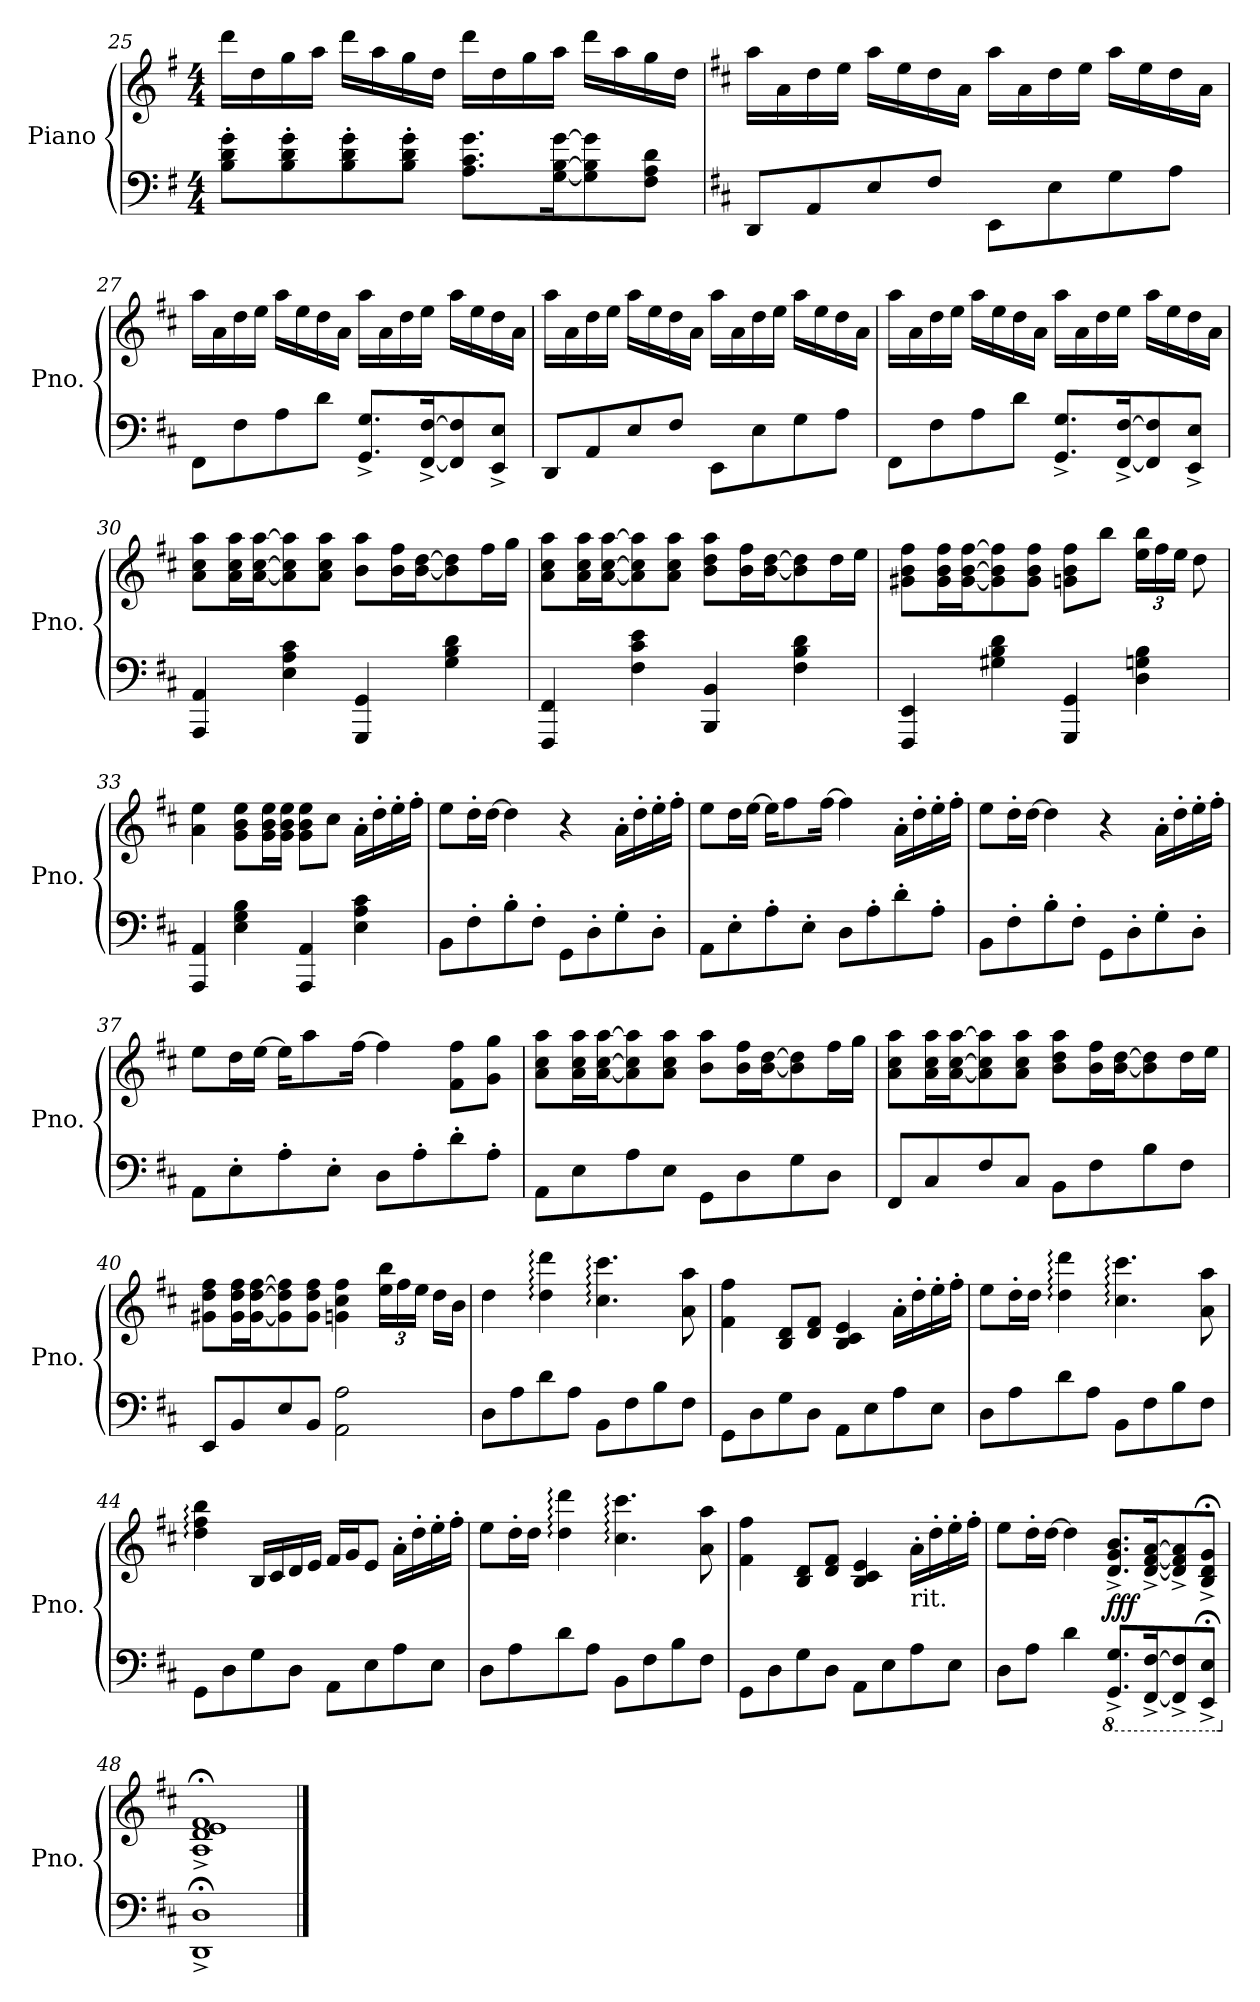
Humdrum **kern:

**kern	**kern	**dynam
*part1	*part1	*part1
*staff2	*staff1	*staff1/2
*I"Piano	*	*
*I'Pno.	*	*
!!LO:PB:g=z
*clefF4	*clefG2	*
*k[f#]	*k[f#]	*
*G:	*G:	*
*M4/4	*M4/4	*
=25	=25	=25
8B\' 8d\' 8g\'L	16ddd\LL	.
.	16dd\	.
8B\' 8d\' 8g\'	16gg\	.
.	16aa\JJ	.
8B\' 8d\' 8g\'	16ddd\LL	.
.	16aa\	.
8B\' 8d\' 8g\'J	16gg\	.
.	16dd\JJ	.
8.A\ 8.c\ 8.g\L	16ddd\LL	.
.	16dd\	.
.	16gg\	.
[16G\ [16B\ [16g\K	16aa\JJ	.
8G\] 8B\] 8g\]	16ddd\LL	.
.	16aa\	.
8F#\ 8A\ 8d\J	16gg\	.
.	16dd\JJ	.
=26	=26	=26
*k[f#c#]	*k[f#c#]	*
*D:	*D:	*
8DD/L	16aa\LL	.
.	16a\	.
8AA/	16dd\	.
.	16ee\JJ	.
8E/	16aa\LL	.
.	16ee\	.
8F#/J	16dd\	.
.	16a\JJ	.
8EE\L	16aa\LL	.
.	16a\	.
8E\	16dd\	.
.	16ee\JJ	.
8G\	16aa\LL	.
.	16ee\	.
8A\J	16dd\	.
.	16a\JJ	.
!!LO:LB:g=z
=27	=27	=27
8FF#\L	16aa\LL	.
.	16a\	.
8F#\	16dd\	.
.	16ee\JJ	.
8A\	16aa\LL	.
.	16ee\	.
8d\J	16dd\	.
.	16a\JJ	.
8.GG/^ 8.G/^L	16aa\LL	.
.	16a\	.
.	16dd\	.
[16FF#/^ [16F#/^K	16ee\JJ	.
8FF#/] 8F#/]	16aa\LL	.
.	16ee\	.
8EE/^ 8E/^J	16dd\	.
.	16a\JJ	.
=28	=28	=28
8DD/L	16aa\LL	.
.	16a\	.
8AA/	16dd\	.
.	16ee\JJ	.
8E/	16aa\LL	.
.	16ee\	.
8F#/J	16dd\	.
.	16a\JJ	.
8EE\L	16aa\LL	.
.	16a\	.
8E\	16dd\	.
.	16ee\JJ	.
8G\	16aa\LL	.
.	16ee\	.
8A\J	16dd\	.
.	16a\JJ	.
!!LO:LB:g=z
=29	=29	=29
8FF#\L	16aa\LL	.
.	16a\	.
8F#\	16dd\	.
.	16ee\JJ	.
8A\	16aa\LL	.
.	16ee\	.
8d\J	16dd\	.
.	16a\JJ	.
8.GG/^ 8.G/^L	16aa\LL	.
.	16a\	.
.	16dd\	.
[16FF#/^ [16F#/^K	16ee\JJ	.
8FF#/] 8F#/]	16aa\LL	.
.	16ee\	.
8EE/^ 8E/^J	16dd\	.
.	16a\JJ	.
=30	=30	=30
4AAA/ 4AA/	8a\ 8cc#\ 8aa\L	.
.	16a\ 16cc#\ 16aa\L	.
.	[16a\ [16cc#\ [16aa\J	.
4E\ 4A\ 4c#\	8a\] 8cc#\] 8aa\]	.
.	8a\ 8cc#\ 8aa\J	.
4GGG/ 4GG/	8b\ 8aa\L	.
.	16b\ 16ff#\L	.
.	[16b\ [16dd\J	.
4G\ 4B\ 4d\	8b\] 8dd\]	.
.	16ff#\L	.
.	16gg\JJ	.
=31	=31	=31
4FFF#/ 4FF#/	8a\ 8cc#\ 8aa\L	.
.	16a\ 16cc#\ 16aa\L	.
.	[16a\ [16cc#\ [16aa\J	.
4F#\ 4c#\ 4e\	8a\] 8cc#\] 8aa\]	.
.	8a\ 8cc#\ 8aa\J	.
4BBB/ 4BB/	8b\ 8dd\ 8aa\L	.
.	16b\ 16ff#\L	.
.	[16b\ [16dd\J	.
4F#\ 4B\ 4d\	8b\] 8dd\]	.
.	16dd\L	.
.	16ee\JJ	.
!!LO:LB:g=z
=32	=32	=32
4FFF#/ 4EE/	8g#X\ 8b\ 8ff#\L	.
.	16g#\ 16b\ 16ff#\L	.
.	[16g#\ [16b\ [16ff#\J	.
4G#X\ 4B\ 4d\	8g#\] 8b\] 8ff#\]	.
.	8g#\ 8b\ 8ff#\J	.
4GGG/ 4GG/	8gn\ 8b\ 8ff#\L	.
.	8bb\J	.
*	*Xbrackettup	*
4D\ 4Gn\ 4B\	24ee\ 24bb\LL	.
.	24ff#\	.
.	24ee\JJ	.
.	8dd\	.
=33	=33	=33
4AAA/ 4AA/	4a\ 4ee\	.
4E\ 4G\ 4B\	8g\ 8b\ 8ee\L	.
.	16g\ 16b\ 16ee\L	.
.	16g\ 16b\ 16ee\JJ	.
4AAA/ 4AA/	8g\ 8b\ 8ee\L	.
.	8cc#\J	.
4E\ 4A\ 4c#\	16a'\LL	.
.	16dd'\	.
.	16ee'\	.
.	16ff#'\JJ	.
=34	=34	=34
8BB\L	8ee\L	.
8F#'\	16dd'\L	.
.	[16dd\JJ	.
8B'\	4dd\]	.
8F#'\J	.	.
8GG\L	4r	.
8D'\	.	.
8G'\	16a'\LL	.
.	16dd'\	.
8D'\J	16ee'\	.
.	16ff#'\JJ	.
!!LO:LB:g=z
=35	=35	=35
8AA\L	8ee\L	.
8E'\	16dd\L	.
.	[16ee\JJ	.
8A'\	16ee\KL]	.
.	8ff#\	.
8E'\J	.	.
.	[16ff#\Jk	.
8D\L	4ff#\]	.
8A'\	.	.
8d'\	16a'\LL	.
.	16dd'\	.
8A'\J	16ee'\	.
.	16ff#'\JJ	.
=36	=36	=36
8BB\L	8ee\L	.
8F#'\	16dd'\L	.
.	[16dd\JJ	.
8B'\	4dd\]	.
8F#'\J	.	.
8GG\L	4r	.
8D'\	.	.
8G'\	16a'\LL	.
.	16dd'\	.
8D'\J	16ee'\	.
.	16ff#'\JJ	.
=37	=37	=37
8AA\L	8ee\L	.
8E'\	16dd\L	.
.	[16ee\JJ	.
8A'\	16ee\KL]	.
.	8aa\	.
8E'\J	.	.
.	[16ff#\Jk	.
8D\L	4ff#\]	.
8A'\	.	.
8d'\	8f#\ 8ff#\L	.
8A'\J	8g\ 8gg\J	.
!!LO:PB:g=z
=38	=38	=38
8AA\L	8a\ 8cc#\ 8aa\L	.
8E\	16a\ 16cc#\ 16aa\L	.
.	[16a\ [16cc#\ [16aa\J	.
8A\	8a\] 8cc#\] 8aa\]	.
8E\J	8a\ 8cc#\ 8aa\J	.
8GG\L	8b\ 8aa\L	.
8D\	16b\ 16ff#\L	.
.	[16b\ [16dd\J	.
8G\	8b\] 8dd\]	.
8D\J	16ff#\L	.
.	16gg\JJ	.
=39	=39	=39
8FF#/L	8a\ 8cc#\ 8aa\L	.
8C#/	16a\ 16cc#\ 16aa\L	.
.	[16a\ [16cc#\ [16aa\J	.
8F#/	8a\] 8cc#\] 8aa\]	.
8C#/J	8a\ 8cc#\ 8aa\J	.
8BB\L	8b\ 8dd\ 8aa\L	.
8F#\	16b\ 16ff#\L	.
.	[16b\ [16dd\J	.
8B\	8b\] 8dd\]	.
8F#\J	16dd\L	.
.	16ee\JJ	.
=40	=40	=40
8EE/L	8g#X\ 8dd\ 8ff#\L	.
8BB/	16g#\ 16dd\ 16ff#\L	.
.	[16g#\ [16dd\ [16ff#\J	.
8E/	8g#\] 8dd\] 8ff#\]	.
8BB/J	8g#\ 8dd\ 8ff#\J	.
2AA\ 2A\	4gn\ 4cc#\ 4ff#\	.
.	24ee\ 24bb\LL	.
.	24ff#\	.
.	24ee\JJ	.
.	16dd\LL	.
.	16b\JJ	.
!!LO:LB:g=z
=41	=41	=41
8D\L	4dd\	.
8A\	.	.
8d\	4dd\: 4ddd\:	.
8A\J	.	.
8BB\L	4.cc#\: 4.ccc#\:	.
8F#\	.	.
8B\	.	.
8F#\J	8a\ 8aa\	.
=42	=42	=42
8GG\L	4f#\ 4ff#\	.
8D\	.	.
8G\	8B/ 8d/L	.
8D\J	8d/ 8f#/J	.
8AA\L	4B/ 4c#/ 4e/	.
8E\	.	.
8A\	16a'\LL	.
.	16dd'\	.
8E\J	16ee'\	.
.	16ff#'\JJ	.
=43	=43	=43
8D\L	8ee\L	.
8A\	16dd'\L	.
.	16dd\JJ	.
8d\	4dd\: 4ddd\:	.
8A\J	.	.
8BB\L	4.cc#\: 4.ccc#\:	.
8F#\	.	.
8B\	.	.
8F#\J	8a\ 8aa\	.
!!LO:LB:g=z
=44	=44	=44
8GG\L	4dd\: 4ff#\: 4bb\:	.
8D\	.	.
8G\	16B/LL	.
.	16c#/	.
8D\J	16d/	.
.	16e/JJ	.
8AA\L	16f#/LL	.
.	16g/J	.
8E\	8e/J	.
8A\	16a'\LL	.
.	16dd'\	.
8E\J	16ee'\	.
.	16ff#'\JJ	.
=45	=45	=45
8D\L	8ee\L	.
8A\	16dd'\L	.
.	16dd\JJ	.
8d\	4dd\: 4ddd\:	.
8A\J	.	.
8BB\L	4.cc#\: 4.ccc#\:	.
8F#\	.	.
8B\	.	.
8F#\J	8a\ 8aa\	.
=46	=46	=46
8GG\L	4f#\ 4ff#\	.
8D\	.	.
8G\	8B/ 8d/L	.
8D\J	8d/ 8f#/J	.
8AA\L	4B/ 4c#/ 4e/	.
8E\	.	.
!	!LO:TX:b:t=rit.	!
8A\	16a'\LL	.
.	16dd'\	.
8E\J	16ee'\	.
.	16ff#'\JJ	.
!!LO:LB:g=z
=47	=47	=47
8D\L	8ee\L	.
8A\J	16dd'\L	.
.	[16dd\JJ	.
4d\	4dd\]	.
*8ba	*	*
!	!	!LO:DY:b
8.GGG/^ 8.GG/^L	8.d/^ 8.g/^ 8.b/^L	fff
[16FFF#/^ [16FF#/^K	[16d/^ [16f#/^ [16a/^K	.
8FFF#/]^ 8FF#/]^	8d/]^ 8f#/]^ 8a/]^	.
8EEE/;^ 8EE/;^J	8B/;<^ 8d/;<^ 8g/;<^J	.
=48	=48	=48
*X8ba	*	*
1DD;^ 1D;^	1A;<^ 1d;<^ 1e;<^ 1f#;<^	.
==	==	==
*-	*-	*-
